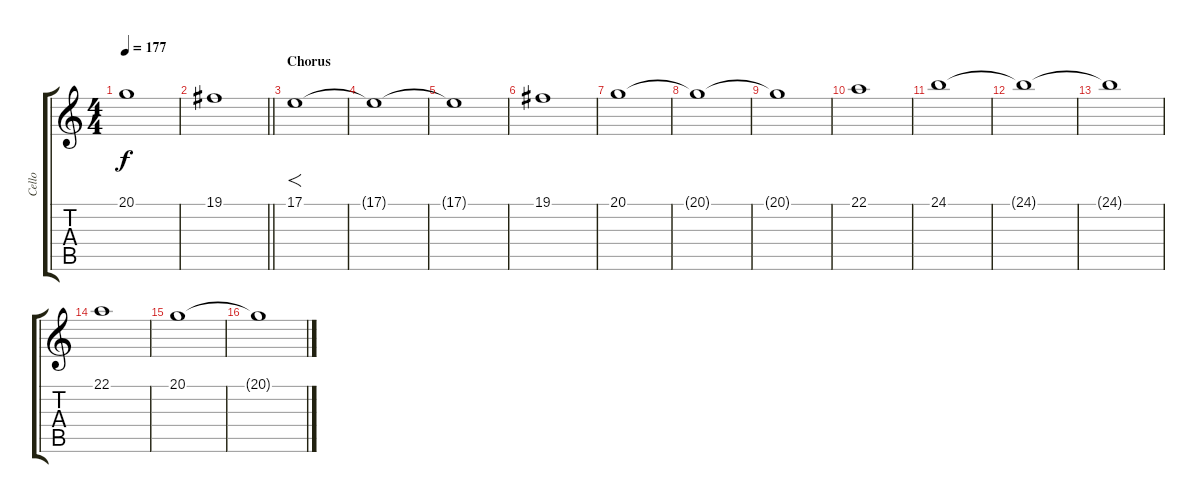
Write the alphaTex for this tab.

\track ("Cello" "Cello") {instrument cello}
\staff {score tabs}
\tuning (B3 Gb3 D3 A2 E2 B1) {hide}
\ts (4 4)
\tempo 177
\clef g2
\ks c
20.1{t}.1{dy f} |
\barLineRight lightlight
19.1.1 |
\section ("" "Chorus")
17.1.1{f volume 11} |
17.1{t}.1 |
17.1{t}.1 |
19.1.1 |
20.1.1 |
20.1{t}.1 |
20.1{t}.1 |
22.1.1 |
24.1.1 |
24.1{t}.1 |
24.1{t}.1 |
22.1.1 |
20.1.1 |
20.1{t}.1
